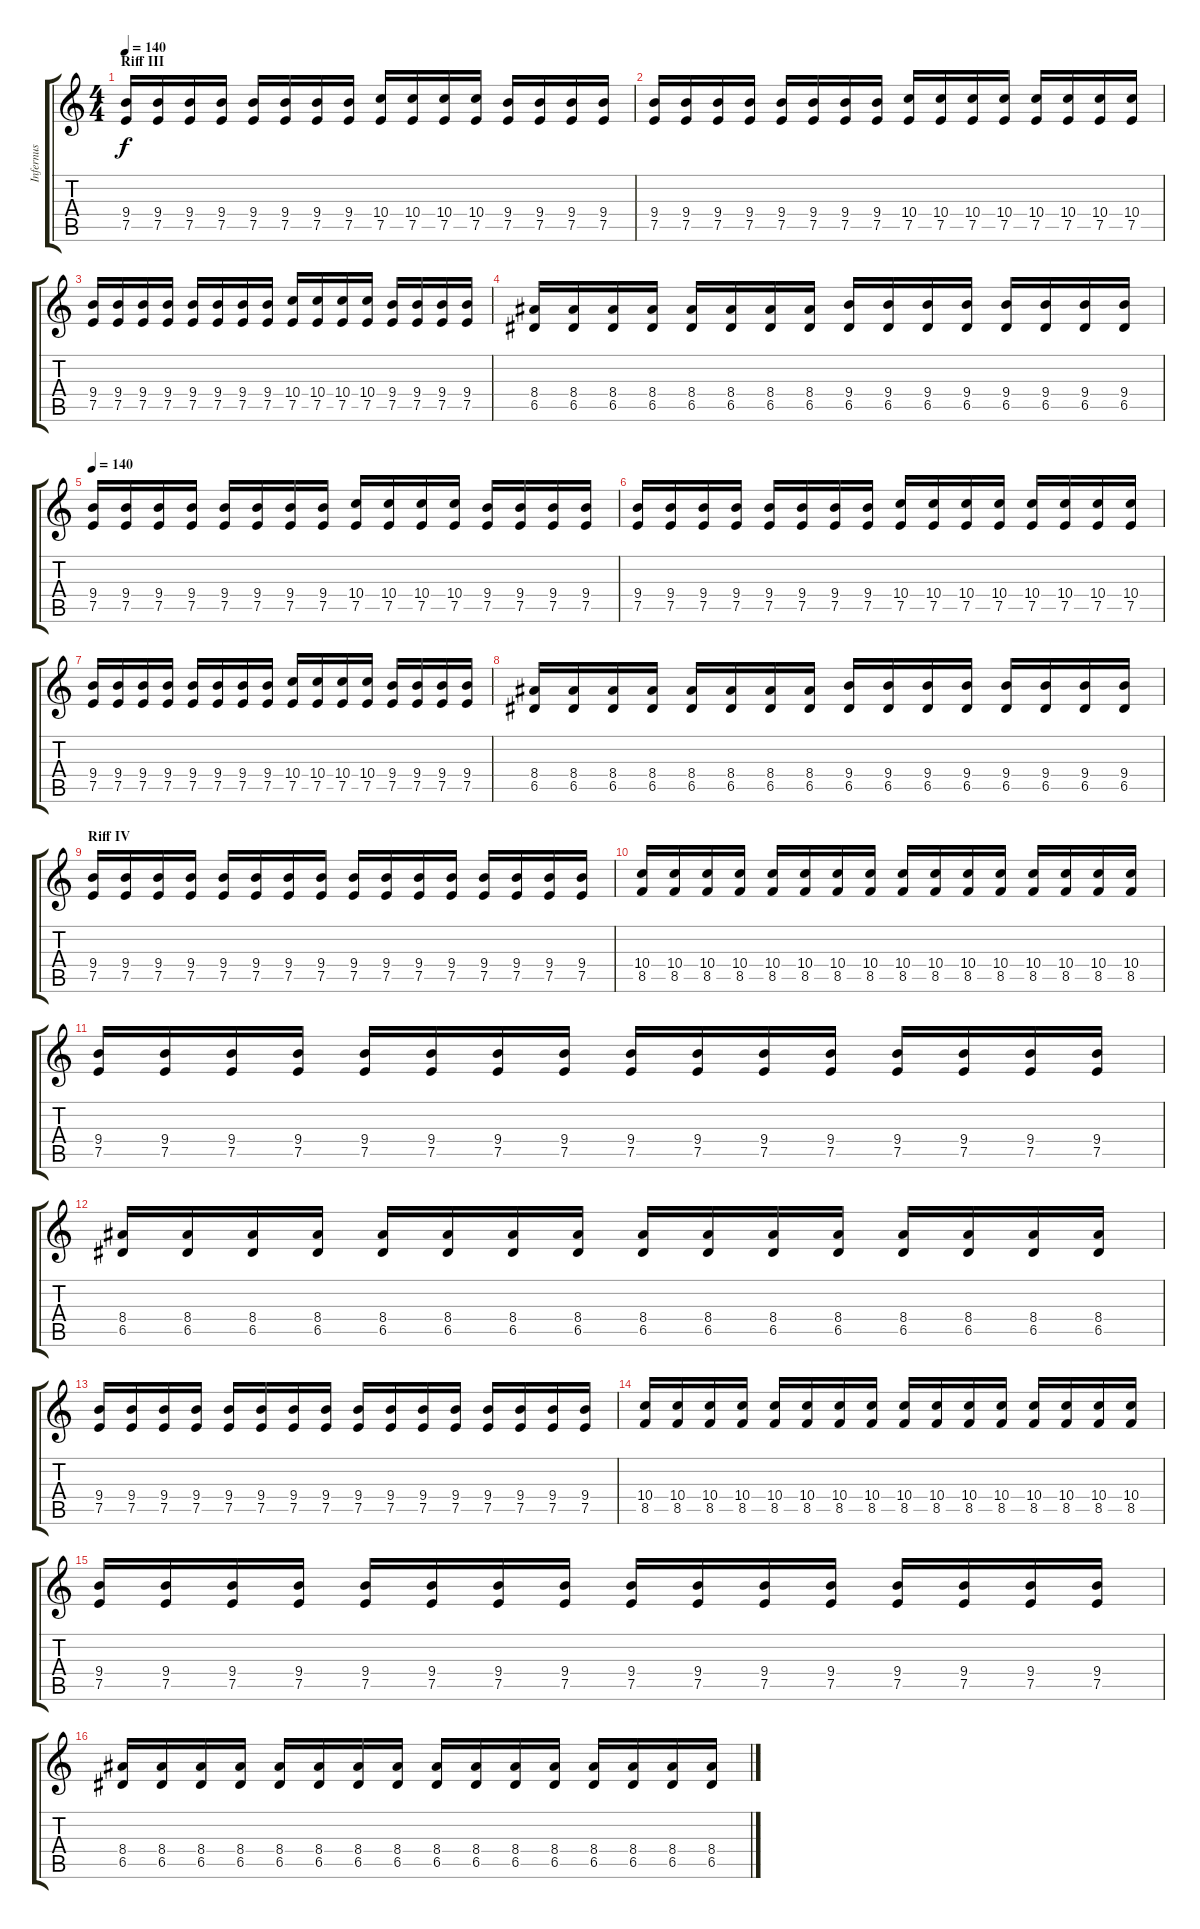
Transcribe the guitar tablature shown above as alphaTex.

\track ("Infernus" "Infernus") {instrument distortionguitar}
\staff {score tabs}
\tuning (E4 B3 G3 D3 A2 E2) {hide}
\ts (4 4)
\section ("" "Riff III")
\tempo 140
\clef g2
\ks c
(9.4 7.5).16{dy f} (9.4 7.5).16 (9.4 7.5).16 (9.4 7.5).16 (9.4 7.5).16 (9.4 7.5).16 (9.4 7.5).16 (9.4 7.5).16 (10.4 7.5).16 (10.4 7.5).16 (10.4 7.5).16 (10.4 7.5).16 (9.4 7.5).16 (9.4 7.5).16 (9.4 7.5).16 (9.4 7.5).16 |
(9.4 7.5).16 (9.4 7.5).16 (9.4 7.5).16 (9.4 7.5).16 (9.4 7.5).16 (9.4 7.5).16 (9.4 7.5).16 (9.4 7.5).16 (10.4 7.5).16 (10.4 7.5).16 (10.4 7.5).16 (10.4 7.5).16 (10.4 7.5).16 (10.4 7.5).16 (10.4 7.5).16 (10.4 7.5).16 |
(9.4 7.5).16 (9.4 7.5).16 (9.4 7.5).16 (9.4 7.5).16 (9.4 7.5).16 (9.4 7.5).16 (9.4 7.5).16 (9.4 7.5).16 (10.4 7.5).16 (10.4 7.5).16 (10.4 7.5).16 (10.4 7.5).16 (9.4 7.5).16 (9.4 7.5).16 (9.4 7.5).16 (9.4 7.5).16 |
(8.4 6.5).16 (8.4 6.5).16 (8.4 6.5).16 (8.4 6.5).16 (8.4 6.5).16 (8.4 6.5).16 (8.4 6.5).16 (8.4 6.5).16 (9.4 6.5).16 (9.4 6.5).16 (9.4 6.5).16 (9.4 6.5).16 (9.4 6.5).16 (9.4 6.5).16 (9.4 6.5).16 (9.4 6.5).16 |
\tempo 140
(9.4 7.5).16 (9.4 7.5).16 (9.4 7.5).16 (9.4 7.5).16 (9.4 7.5).16 (9.4 7.5).16 (9.4 7.5).16 (9.4 7.5).16 (10.4 7.5).16 (10.4 7.5).16 (10.4 7.5).16 (10.4 7.5).16 (9.4 7.5).16 (9.4 7.5).16 (9.4 7.5).16 (9.4 7.5).16 |
(9.4 7.5).16 (9.4 7.5).16 (9.4 7.5).16 (9.4 7.5).16 (9.4 7.5).16 (9.4 7.5).16 (9.4 7.5).16 (9.4 7.5).16 (10.4 7.5).16 (10.4 7.5).16 (10.4 7.5).16 (10.4 7.5).16 (10.4 7.5).16 (10.4 7.5).16 (10.4 7.5).16 (10.4 7.5).16 |
(9.4 7.5).16 (9.4 7.5).16 (9.4 7.5).16 (9.4 7.5).16 (9.4 7.5).16 (9.4 7.5).16 (9.4 7.5).16 (9.4 7.5).16 (10.4 7.5).16 (10.4 7.5).16 (10.4 7.5).16 (10.4 7.5).16 (9.4 7.5).16 (9.4 7.5).16 (9.4 7.5).16 (9.4 7.5).16 |
(8.4 6.5).16 (8.4 6.5).16 (8.4 6.5).16 (8.4 6.5).16 (8.4 6.5).16 (8.4 6.5).16 (8.4 6.5).16 (8.4 6.5).16 (9.4 6.5).16 (9.4 6.5).16 (9.4 6.5).16 (9.4 6.5).16 (9.4 6.5).16 (9.4 6.5).16 (9.4 6.5).16 (9.4 6.5).16 |
\section ("" "Riff IV")
(9.4 7.5).16 (9.4 7.5).16 (9.4 7.5).16 (9.4 7.5).16 (9.4 7.5).16 (9.4 7.5).16 (9.4 7.5).16 (9.4 7.5).16 (9.4 7.5).16 (9.4 7.5).16 (9.4 7.5).16 (9.4 7.5).16 (9.4 7.5).16 (9.4 7.5).16 (9.4 7.5).16 (9.4 7.5).16 |
(10.4 8.5).16 (10.4 8.5).16 (10.4 8.5).16 (10.4 8.5).16 (10.4 8.5).16 (10.4 8.5).16 (10.4 8.5).16 (10.4 8.5).16 (10.4 8.5).16 (10.4 8.5).16 (10.4 8.5).16 (10.4 8.5).16 (10.4 8.5).16 (10.4 8.5).16 (10.4 8.5).16 (10.4 8.5).16 |
(9.4 7.5).16 (9.4 7.5).16 (9.4 7.5).16 (9.4 7.5).16 (9.4 7.5).16 (9.4 7.5).16 (9.4 7.5).16 (9.4 7.5).16 (9.4 7.5).16 (9.4 7.5).16 (9.4 7.5).16 (9.4 7.5).16 (9.4 7.5).16 (9.4 7.5).16 (9.4 7.5).16 (9.4 7.5).16 |
(8.4 6.5).16 (8.4 6.5).16 (8.4 6.5).16 (8.4 6.5).16 (8.4 6.5).16 (8.4 6.5).16 (8.4 6.5).16 (8.4 6.5).16 (8.4 6.5).16 (8.4 6.5).16 (8.4 6.5).16 (8.4 6.5).16 (8.4 6.5).16 (8.4 6.5).16 (8.4 6.5).16 (8.4 6.5).16 |
(9.4 7.5).16 (9.4 7.5).16 (9.4 7.5).16 (9.4 7.5).16 (9.4 7.5).16 (9.4 7.5).16 (9.4 7.5).16 (9.4 7.5).16 (9.4 7.5).16 (9.4 7.5).16 (9.4 7.5).16 (9.4 7.5).16 (9.4 7.5).16 (9.4 7.5).16 (9.4 7.5).16 (9.4 7.5).16 |
(10.4 8.5).16 (10.4 8.5).16 (10.4 8.5).16 (10.4 8.5).16 (10.4 8.5).16 (10.4 8.5).16 (10.4 8.5).16 (10.4 8.5).16 (10.4 8.5).16 (10.4 8.5).16 (10.4 8.5).16 (10.4 8.5).16 (10.4 8.5).16 (10.4 8.5).16 (10.4 8.5).16 (10.4 8.5).16 |
(9.4 7.5).16 (9.4 7.5).16 (9.4 7.5).16 (9.4 7.5).16 (9.4 7.5).16 (9.4 7.5).16 (9.4 7.5).16 (9.4 7.5).16 (9.4 7.5).16 (9.4 7.5).16 (9.4 7.5).16 (9.4 7.5).16 (9.4 7.5).16 (9.4 7.5).16 (9.4 7.5).16 (9.4 7.5).16 |
(8.4 6.5).16 (8.4 6.5).16 (8.4 6.5).16 (8.4 6.5).16 (8.4 6.5).16 (8.4 6.5).16 (8.4 6.5).16 (8.4 6.5).16 (8.4 6.5).16 (8.4 6.5).16 (8.4 6.5).16 (8.4 6.5).16 (8.4 6.5).16 (8.4 6.5).16 (8.4 6.5).16 (8.4 6.5).16
